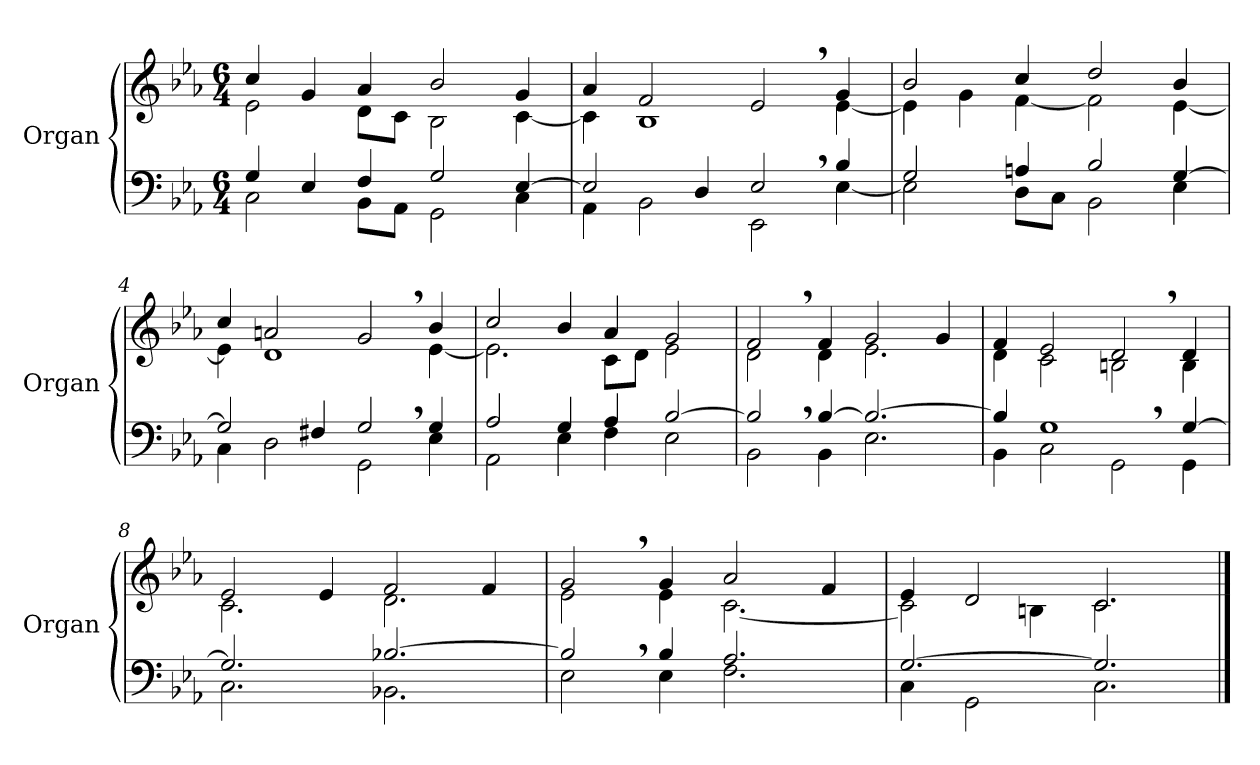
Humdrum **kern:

**kern	**kern
*part1	*part1
*staff2	*staff1
*I"Organ	*
*I'Organ	*
*clefF4	*clefG2
*k[b-e-a-]	*k[b-e-a-]
*M6/4	*M6/4
=1	=1
*^	*^
4G/	2C\	4cc/	2e-\
4E-/	.	4g/	.
4F/	8BB-\L	4a-/	8d\L
.	8AA-\J	.	8c\J
2G/	2GG\	2b-/	2B-\
[>4E-/	4C\	4g/	[<4c\
=2	=2	=2	=2
2E-/]	4AA-\	4a-/	4c\]
.	2BB-\	2f/	1B-
4D/	.	.	.
2E-,>/	2EE-\	2e-,>/	.
4B-/	[<4E-\	4g/	[<4e-\
=3	=3	=3	=3
2G/	2E-\]	2b-/	4e-\]
.	.	.	4g\
4An/	8D\L	4cc/	[<4f\
.	8C\J	.	.
2B-/	2BB-\	2dd/	2f\]
[>4G/	4E-\	4b-/	[<4e-\
=4	=4	=4	=4
2G/]	4C\	4cc/	4e-\]
.	2D\	2an/	1d
4F#X/	.	.	.
2G,</	2GG\	2g,>/	.
4G/	4E-\	4b-/	[<4e-\
=5	=5	=5	=5
2A-/	2AA-\	2cc/	2.e-\]
4G/	4E-\	4b-/	.
4A-/	4F\	4a-/	8c\L
.	.	.	8d\J
[>2B-/	2E-\	2g/	2e-\
=6	=6	=6	=6
2B-,</]	2BB-\	2f,>/	2d\
[>4B-/	4BB-\	4f/	4d\
2.B-/_>	2.E-\	2g/	2.e-\
.	.	4g/	.
=7	=7	=7	=7
4B-/]	4BB-\	4f/	4d\
1G,<	2C\	2e-/	2c\
.	2GG\	2d,>/	2Bn\
[>4G/	4GG\	4d/	4B\
=8	=8	=8	=8
2.G/]	2.C\	2e-/	2.c\
.	.	4e-/	.
[>2.B-X/	2.BB-X\	2f/	2.d\
.	.	4f/	.
=9	=9	=9	=9
2B-,</]	2E-\	2g,>/	2e-\
4B-/	4E-\	4g/	4e-\
2.A-/	2.F\	2a-/	[<2.c\
.	.	4f/	.
=10	=10	=10	=10
[>2.G/	4C\	4e-/	2c\]
.	2GG\	2d/	.
.	.	.	4Bn\
2.G/]	2.C\	2.c/	2.c\
*v	*v	*	*
*	*v	*v
==	==
*-	*-
